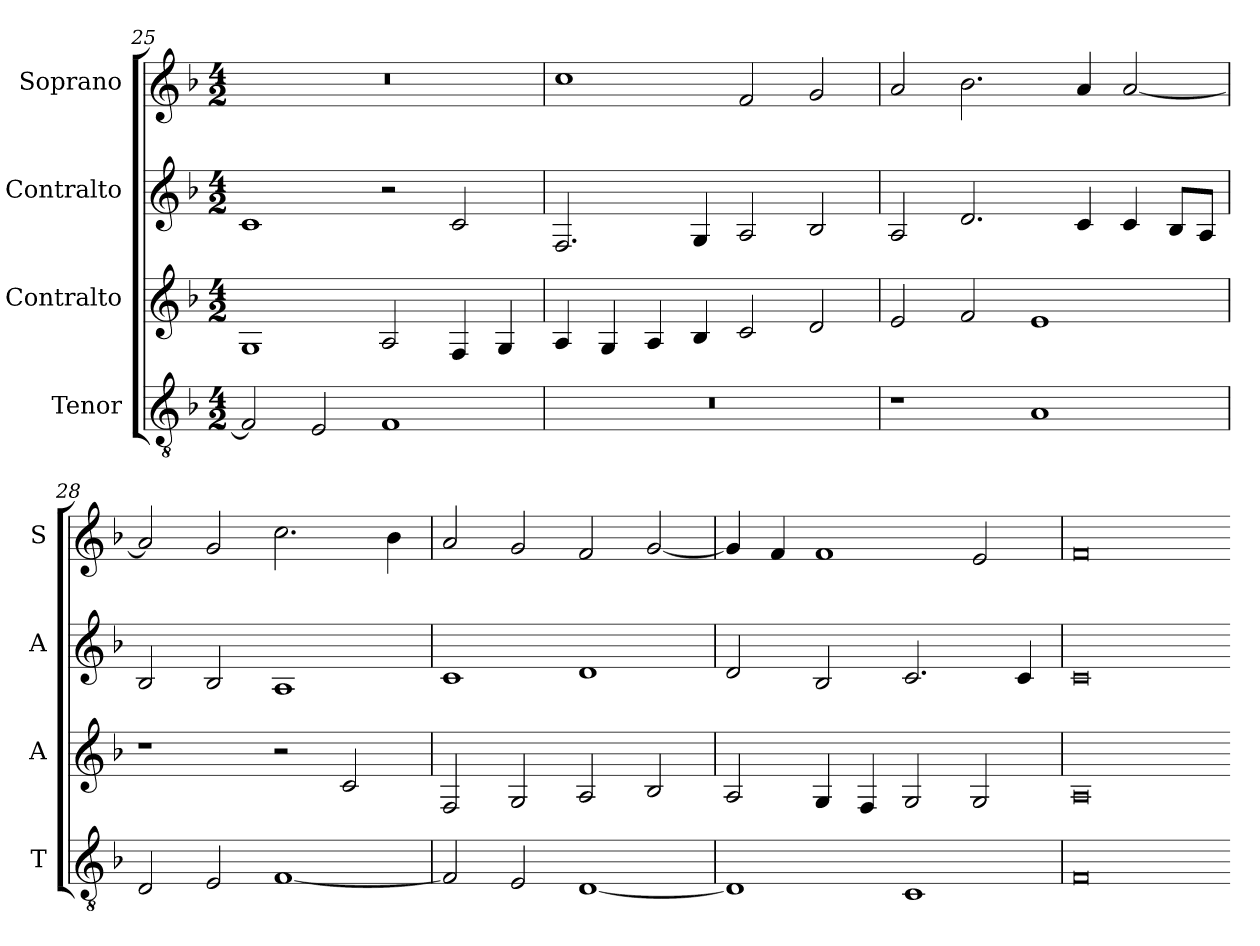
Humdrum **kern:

**kern	**kern	**kern	**kern
*part4	*part3	*part2	*part1
*staff4	*staff3	*staff2	*staff1
*I"Tenor	*I"Contralto	*I"Contralto	*I"Soprano
*I'T	*I'A	*I'A	*I'S
*clefGv2	*clefG2	*clefG2	*clefG2
*k[b-]	*k[b-]	*k[b-]	*k[b-]
*F:ion	*F:ion	*F:ion	*F:ion
*M4/2	*M4/2	*M4/2	*M4/2
=25	=25	=25	=25
2F]	1G	1c	0r
2E	.	.	.
1F	2A	2r	.
.	4F	2c	.
.	4G	.	.
=26	=26	=26	=26
0r	4A	2.F	1cc
.	4G	.	.
.	4A	.	.
.	4B-	4G	.
.	2c	2A	2f
.	2d	2B-	2g
=27	=27	=27	=27
1r	2e	2A	2a
.	2f	2.d	2.b-
1A	1e	.	.
.	.	4c	4a
.	.	4c	[2a
.	.	8B-/L	.
.	.	8A/J	.
=28	=28	=28	=28
2D	1r	2B-	2a]
2E	.	2B-	2g
[1F	2r	1A	2.cc
.	2c	.	.
.	.	.	4b-
=29	=29	=29	=29
2F]	2F	1c	2a
2E	2G	.	2g
[1D	2A	1d	2f
.	2B-	.	[2g
=30	=30	=30	=30
1D]	2A	2d	4g]
.	.	.	4f
.	4G	2B-	1f
.	4F	.	.
1C	2G	2.c	.
.	2G	.	2e
.	.	4c	.
=31	=31	=31	=31
0F	0A	0c	0f
=-	=-	=-	=-
*-	*-	*-	*-
